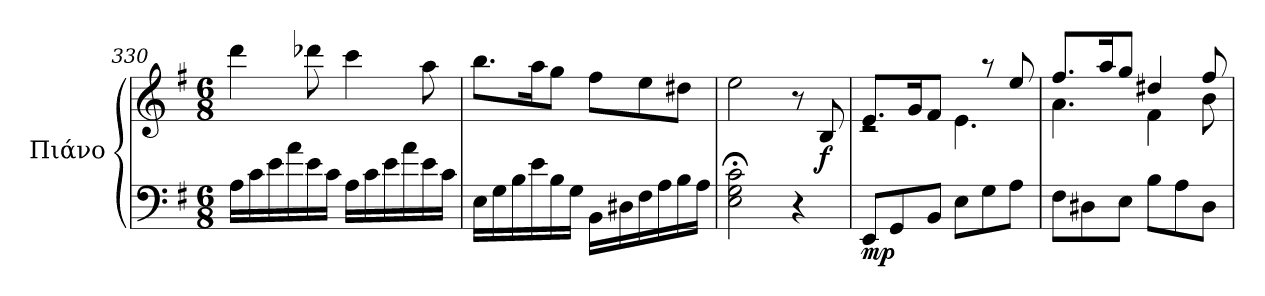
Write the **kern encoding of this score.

**kern	**kern	**dynam
*part1	*part1	*part1
*staff2	*staff1	*staff1/2
*I"Πιάνο	*	*
*clefF4	*clefG2	*
*k[f#]	*k[f#]	*
*M6/8	*M6/8	*
=330	=330	=330
16A\LL	4ddd\	.
16c\	.	.
16e\	.	.
16a\	.	.
16e\	8ddd-X\	.
16c\JJ	.	.
16A\LL	4ccc\	.
16c\	.	.
16e\	.	.
16a\	.	.
16e\	8aa\	.
16c\JJ	.	.
=331	=331	=331
16E\LL	8.bb\L	.
16G\	.	.
16B\	.	.
16e\	16aa\K	.
16B\	8gg\J	.
16G\JJ	.	.
16BB\LL	8ff#\L	.
16D#X\	.	.
16F#\	8ee\	.
16A\	.	.
16B\	8dd#X\J	.
16A\JJ	.	.
=332	=332	=332
2E\;< 2G\;< 2c\;<	2ee\	.
4r	8r	.
!	!	!LO:DY:b
.	8B/	f
!!LO:LB:g=z
=333	=333	=333
*	*^	*
!	!	!	!LO:DY:b=2
8EE/L	8.e/L	2rc	mp
8GG/	.	.	.
.	16g/K	.	.
8BB/J	8f#/J	.	.
8E\L	4.e\	.	.
8G\	.	8raa	.
8A\J	.	8ee/	.
=334	=334	=334	=334
8F#\L	4.a\	8.ff#/L	.
8D#X\	.	.	.
.	.	16aa/K	.
8E\J	.	8gg/J	.
8B\L	4f#\	4dd#X/	.
8A\	.	.	.
8D#\J	8b\	8ff#/	.
*	*v	*v	*
=	=	=
*-	*-	*-
